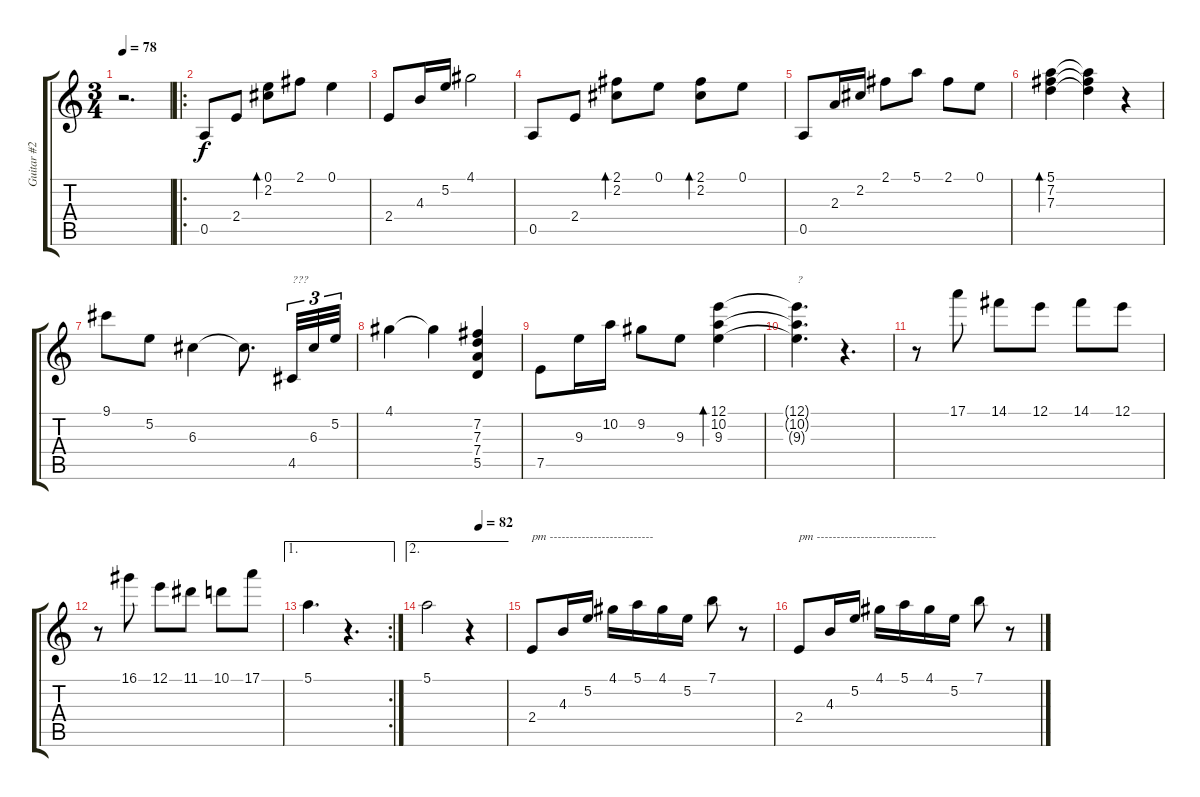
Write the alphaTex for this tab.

\track ("Guitar #2" "Guitar #2") {instrument acousticguitarnylon}
\staff {score tabs}
\tuning (E4 B3 G3 D3 A2 E2) {hide}
\ts (3 4)
\tempo 78
\clef g2
\ks c
r.2{d dy f instrument acousticguitarnylon} |
\ro
0.5.8 2.4.8 (0.1 2.2).8{bd 120} 2.1.8 0.1.4 |
2.4.8 4.3.16 5.2.16 4.1.2 |
0.5.8 2.4.8 (2.1 2.2).8{bd 120} 0.1.8 (2.1 2.2).8{bd 120} 0.1.8 |
0.5.8 2.3.16 2.2.16 2.1.8 5.1.8 2.1.8 0.1.8 |
(5.1 7.2 7.3).4{bd 120} (5.1{t} 7.2{t} 7.3{t}).4 r.4 |
9.1.8 5.2.8 6.3.4 6.3{t}.8{d} 4.5.32{tu (3 2) txt "???"} 6.3.32{tu (3 2)} 5.2.32{tu (3 2)} |
4.1.4 4.1{t}.4 (7.2 7.3 7.4 5.5).4 |
7.5.8 9.3.16 10.2.16 9.2.8 9.3.8 (12.1 10.2 9.3).4{bd 120} |
(12.1{t} 10.2{t} 9.3{t}).4{d txt "?"} r.4{d} |
r.8 17.1.8 14.1.8 12.1.8 14.1.8 12.1.8 |
r.8 16.1.8 12.1.8 11.1.8 10.1.8 17.1.8 |
\ae 1
\rc 2
5.1.4{d} r.4{d} |
\ae 2
\tempo (82 0.6666666666666666)
5.1.2 r.4 |
2.4.8{txt "pm --------------------------"} 4.3.16 5.2.16 4.1.16 5.1.16 4.1.16 5.2.16 7.1.8 r.8 |
2.4.8{txt "pm ------------------------------"} 4.3.16 5.2.16 4.1.16 5.1.16 4.1.16 5.2.16 7.1.8 r.8
